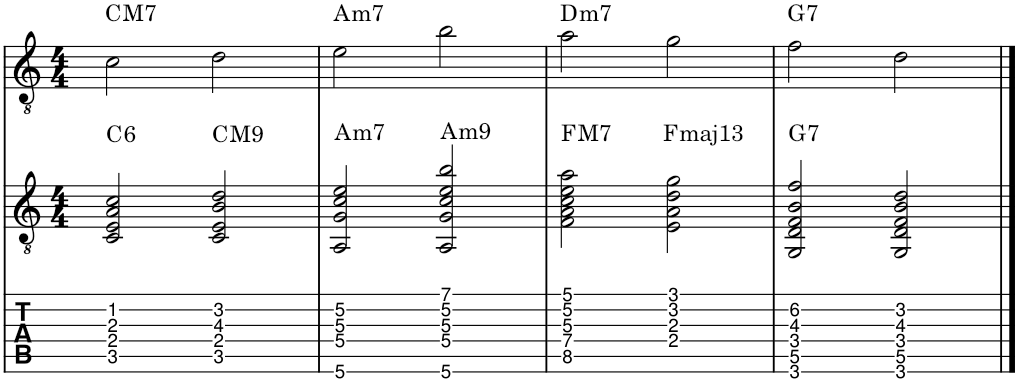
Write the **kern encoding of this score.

**kern	**kern	**harte	**kern	**harte
*part2	*part2	*part2	*part1	*part1
*staff3	*staff2	*	*staff1	*
*I"Guitar	*	*	*I"Classical Guitar	*
*I'Guit.	*	*	*I'Guit.	*
*stria6	*	*	*	*
*	*clefGv2	*	*clefGv2	*
*k[]	*k[]	*	*k[]	*
*M4/4	*M4/4	*	*M4/4	*
=1	=1	=1	=1	=1
!	!	!LO:H:kt=6	!	!LO:H:kt=M7
2C 2E 2A 2c	2C/ 2E/ 2A/ 2c/	C:maj6	2c\	C:maj7
!	!	!LO:H:kt=M9	!	!
2C 2E 2B 2d	2C/ 2E/ 2B/ 2d/	C:maj9	2d\	.
=2	=2	=2	=2	=2
!	!	!LO:H:kt=m7	!	!LO:H:kt=m7
2AA 2G 2c 2e	2AA/ 2G/ 2c/ 2e/	A:min7	2e\	A:min7
!	!	!LO:H:kt=m9	!	!
2AA 2G 2c 2e 2b	2AA/ 2G/ 2c/ 2e/ 2b/	A:min9	2b\	.
=3	=3	=3	=3	=3
!	!	!LO:H:kt=M7	!	!LO:H:kt=m7
2F 2A 2c 2e 2a	2F\ 2A\ 2c\ 2e\ 2a\	F:maj7	2a\	D:min7
!	!	!LO:H:kt=maj13	!	!
2E 2A 2d 2g	2E\ 2A\ 2d\ 2g\	F:maj9(11,13)	2g\	.
=4	=4	=4	=4	=4
!	!	!LO:H:kt=7	!	!LO:H:kt=7
2GG 2D 2F 2B 2f	2GG/ 2D/ 2F/ 2B/ 2f/	G:7	2f\	G:7
2GG 2D 2F 2B 2d	2GG/ 2D/ 2F/ 2B/ 2d/	.	2d\	.
==	==	==	==	==
*-	*-	*-	*-	*-
